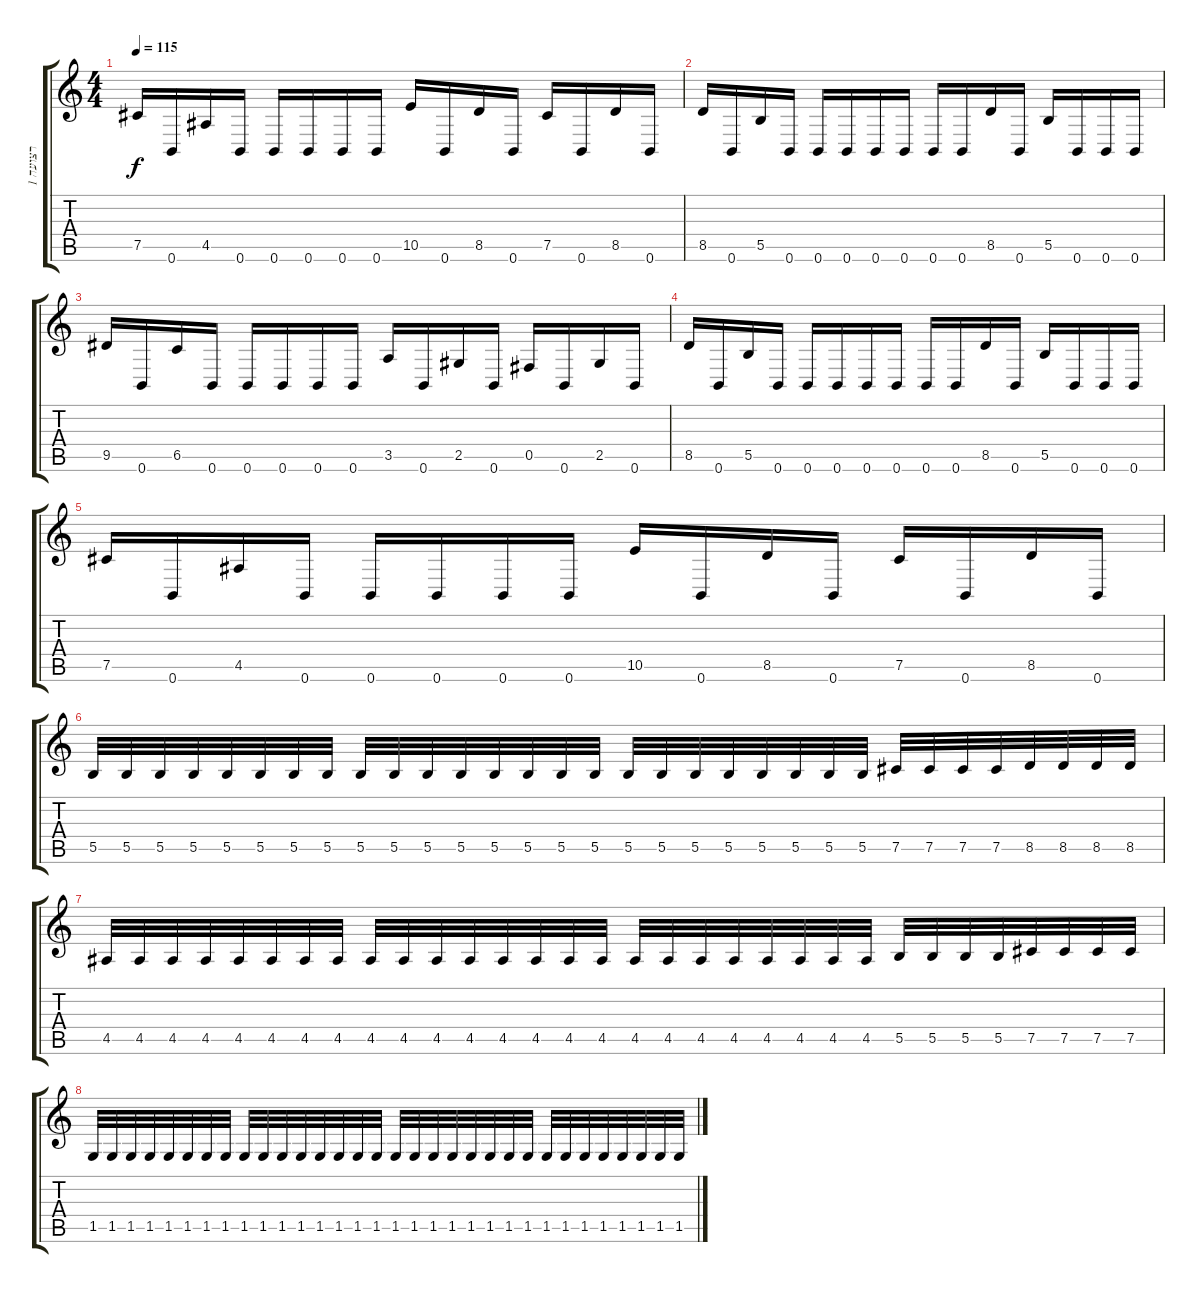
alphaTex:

\track ("רצועה 1" "רצועה 1") {instrument distortionguitar}
\staff {score tabs}
\tuning (Db4 Ab3 E3 B2 Gb2 B1) {hide}
\ts (4 4)
\tempo 115
\clef g2
\ks c
7.5.16{dy f} 0.6.16 4.5.16 0.6.16 0.6.16 0.6.16 0.6.16 0.6.16 10.5.16 0.6.16 8.5.16 0.6.16 7.5.16 0.6.16 8.5.16 0.6.16 |
8.5.16 0.6.16 5.5.16 0.6.16 0.6.16 0.6.16 0.6.16 0.6.16 0.6.16 0.6.16 8.5.16 0.6.16 5.5.16 0.6.16 0.6.16 0.6.16 |
9.5.16 0.6.16 6.5.16 0.6.16 0.6.16 0.6.16 0.6.16 0.6.16 3.5.16 0.6.16 2.5.16 0.6.16 0.5.16 0.6.16 2.5.16 0.6.16 |
8.5.16 0.6.16 5.5.16 0.6.16 0.6.16 0.6.16 0.6.16 0.6.16 0.6.16 0.6.16 8.5.16 0.6.16 5.5.16 0.6.16 0.6.16 0.6.16 |
7.5.16 0.6.16 4.5.16 0.6.16 0.6.16 0.6.16 0.6.16 0.6.16 10.5.16 0.6.16 8.5.16 0.6.16 7.5.16 0.6.16 8.5.16 0.6.16 |
5.5.32 5.5.32 5.5.32 5.5.32 5.5.32 5.5.32 5.5.32 5.5.32 5.5.32 5.5.32 5.5.32 5.5.32 5.5.32 5.5.32 5.5.32 5.5.32 5.5.32 5.5.32 5.5.32 5.5.32 5.5.32 5.5.32 5.5.32 5.5.32 7.5.32 7.5.32 7.5.32 7.5.32 8.5.32 8.5.32 8.5.32 8.5.32 |
4.5.32 4.5.32 4.5.32 4.5.32 4.5.32 4.5.32 4.5.32 4.5.32 4.5.32 4.5.32 4.5.32 4.5.32 4.5.32 4.5.32 4.5.32 4.5.32 4.5.32 4.5.32 4.5.32 4.5.32 4.5.32 4.5.32 4.5.32 4.5.32 5.5.32 5.5.32 5.5.32 5.5.32 7.5.32 7.5.32 7.5.32 7.5.32 |
1.5.32 1.5.32 1.5.32 1.5.32 1.5.32 1.5.32 1.5.32 1.5.32 1.5.32 1.5.32 1.5.32 1.5.32 1.5.32 1.5.32 1.5.32 1.5.32 1.5.32 1.5.32 1.5.32 1.5.32 1.5.32 1.5.32 1.5.32 1.5.32 1.5.32 1.5.32 1.5.32 1.5.32 1.5.32 1.5.32 1.5.32 1.5.32
